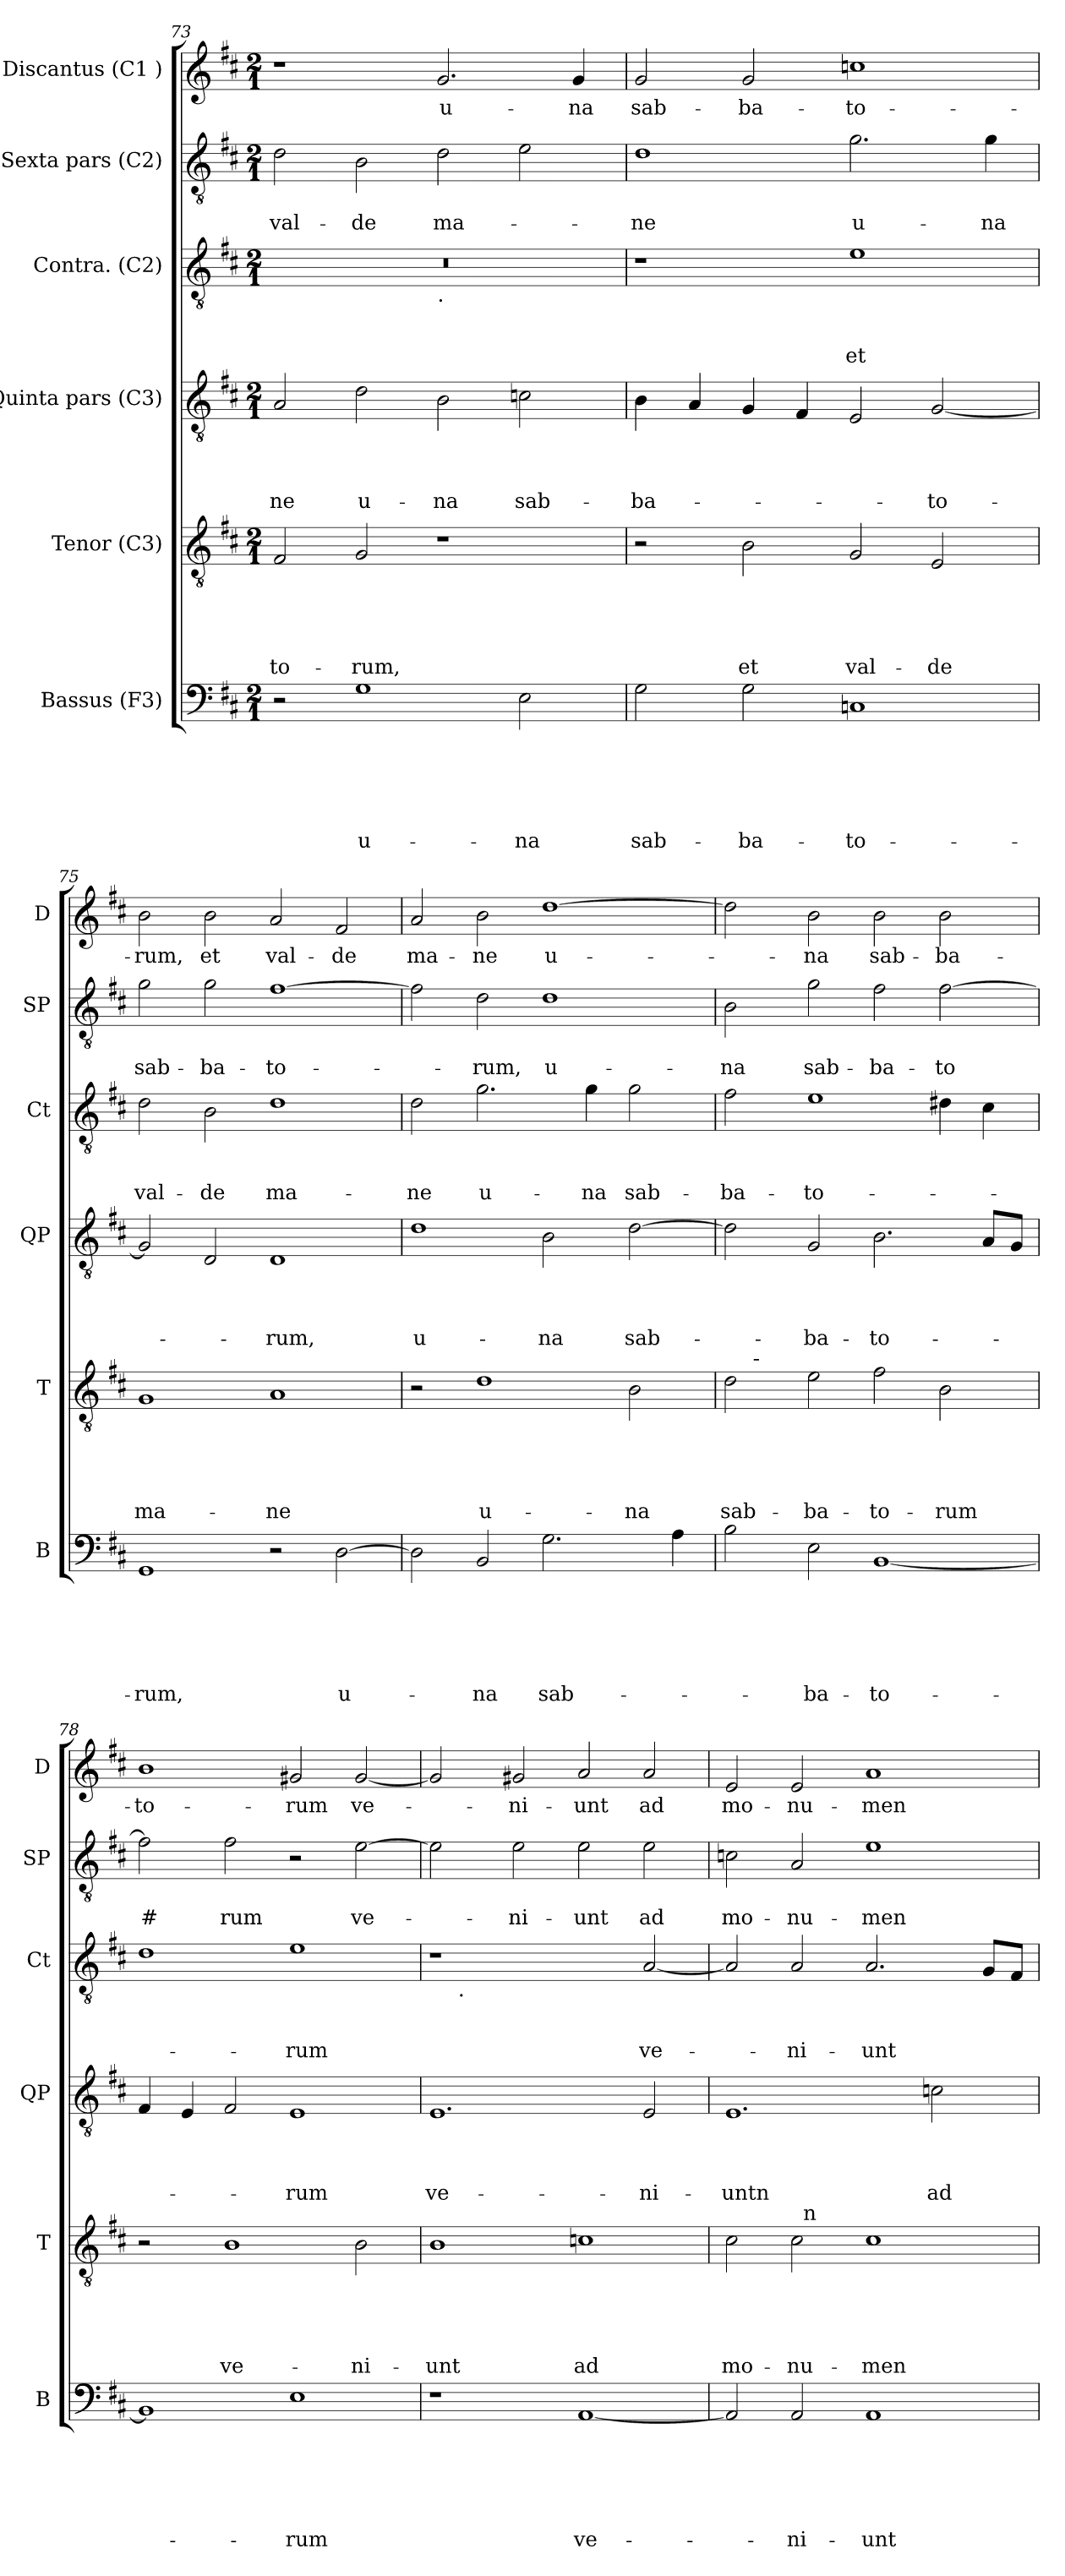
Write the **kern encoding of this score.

**kern	**text	**text	**text	**text	**text	**text	**kern	**text	**text	**text	**text	**text	**kern	**text	**text	**text	**text	**kern	**text	**text	**text	**kern	**text	**text	**kern	**text
*part6	*part6	*part6	*part6	*part6	*part6	*part6	*part5	*part5	*part5	*part5	*part5	*part5	*part4	*part4	*part4	*part4	*part4	*part3	*part3	*part3	*part3	*part2	*part2	*part2	*part1	*part1
*staff6	*staff6	*staff6	*staff6	*staff6	*staff6	*staff6	*staff5	*staff5	*staff5	*staff5	*staff5	*staff5	*staff4	*staff4	*staff4	*staff4	*staff4	*staff3	*staff3	*staff3	*staff3	*staff2	*staff2	*staff2	*staff1	*staff1
*I"Bassus (F3)	*	*	*	*	*	*	*I"Tenor (C3)	*	*	*	*	*	*I"Quinta pars (C3)	*	*	*	*	*I"Contra. (C2)	*	*	*	*I"Sexta pars (C2)	*	*	*I"Discantus (C1 )	*
*I'B	*	*	*	*	*	*	*I'T	*	*	*	*	*	*I'QP	*	*	*	*	*I'Ct	*	*	*	*I'SP	*	*	*I'D	*
*clefF4	*	*	*	*	*	*	*clefGv2	*	*	*	*	*	*clefGv2	*	*	*	*	*clefGv2	*	*	*	*clefGv2	*	*	*clefG2	*
*k[f#c#]	*	*	*	*	*	*	*k[f#c#]	*	*	*	*	*	*k[f#c#]	*	*	*	*	*k[f#c#]	*	*	*	*k[f#c#]	*	*	*k[f#c#]	*
*D:	*	*	*	*	*	*	*D:	*	*	*	*	*	*D:	*	*	*	*	*D:	*	*	*	*D:	*	*	*D:	*
*M2/1	*	*	*	*	*	*	*M2/1	*	*	*	*	*	*M2/1	*	*	*	*	*M2/1	*	*	*	*M2/1	*	*	*M2/1	*
=73	=73	=73	=73	=73	=73	=73	=73	=73	=73	=73	=73	=73	=73	=73	=73	=73	=73	=73	=73	=73	=73	=73	=73	=73	=73	=73
!	!	!	!	!	!	!	!	!	!	!	!	!LO:LY:b	!	!	!	!	!LO:LY:b	!	!	!	!	!	!	!LO:LY:b	!	!
*	*	*	*	*	*	*	*	*	*	*	*	*	*	*	*	*	*	*^	*	*	*	*	*	*	*	*
2r	.	.	.	.	.	.	2F#/	.	.	.	.	-to-	2A/	.	.	.	-ne	0r	1ryy	.	.	.	2d\	.	val-	1r	.
!	!	!	!	!	!	!LO:LY:b	!	!	!	!	!	!LO:LY:b	!	!	!	!	!LO:LY:b	!	!	!	!	!	!	!	!LO:LY:b	!	!
1G	.	.	.	.	.	u-	2G/	.	.	.	.	-rum,	2d\	.	.	.	u-	.	.	.	.	.	2B\	.	-de	.	.
!	!	!	!	!	!	!	!	!	!	!	!	!	!	!	!	!	!	!	!LO:TX:b:t=.	!	!	!	!	!	!	!	!
!	!	!	!	!	!	!	!	!	!	!	!	!	!	!	!	!	!LO:LY:b	!	!	!	!	!	!	!	!LO:LY:b	!	!LO:LY:b
.	.	.	.	.	.	.	1r	.	.	.	.	.	2B\	.	.	.	-na	.	1ryy	.	.	.	2d\	.	ma-	2.g/	u-
!	!	!	!	!	!	!LO:LY:b	!	!	!	!	!	!	!	!	!	!	!LO:LY:b	!	!	!	!	!	!	!	!	!	!
2E\	.	.	.	.	.	-na	.	.	.	.	.	.	2cn\	.	.	.	sab-	.	.	.	.	.	2e\	.	.	.	.
!	!	!	!	!	!	!	!	!	!	!	!	!	!	!	!	!	!	!	!	!	!	!	!	!	!	!	!LO:LY:b
.	.	.	.	.	.	.	.	.	.	.	.	.	.	.	.	.	.	.	.	.	.	.	.	.	.	4g/	-na
=74	=74	=74	=74	=74	=74	=74	=74	=74	=74	=74	=74	=74	=74	=74	=74	=74	=74	=74	=74	=74	=74	=74	=74	=74	=74	=74	=74
!	!	!	!	!	!	!LO:LY:b	!	!	!	!	!	!	!	!	!	!	!LO:LY:b	!	!	!	!	!	!	!	!LO:LY:b	!	!LO:LY:b
*	*	*	*	*	*	*	*	*	*	*	*	*	*	*	*	*	*	*v	*v	*	*	*	*	*	*	*	*
2G\	.	.	.	.	.	sab-	2r	.	.	.	.	.	4B\	.	.	.	-ba-	1r	.	.	.	1d	.	-ne	2g/	sab-
.	.	.	.	.	.	.	.	.	.	.	.	.	4A/	.	.	.	.	.	.	.	.	.	.	.	.	.
!	!	!	!	!	!	!LO:LY:b	!	!	!	!	!	!LO:LY:b	!	!	!	!	!	!	!	!	!	!	!	!	!	!LO:LY:b
2G\	.	.	.	.	.	-ba-	2B\	.	.	.	.	et	4G/	.	.	.	.	.	.	.	.	.	.	.	2g/	-ba-
.	.	.	.	.	.	.	.	.	.	.	.	.	4F#/	.	.	.	.	.	.	.	.	.	.	.	.	.
!	!	!	!	!	!	!LO:LY:b	!	!	!	!	!	!LO:LY:b	!	!	!	!	!	!	!	!	!LO:LY:b	!	!	!LO:LY:b	!	!LO:LY:b
1Cn	.	.	.	.	.	-to-	2G/	.	.	.	.	val-	2E/	.	.	.	.	1e	.	.	et	2.g\	.	u-	1ccn	-to-
!	!	!	!	!	!	!	!	!	!	!	!	!LO:LY:b	!	!	!	!	!LO:LY:b	!	!	!	!	!	!	!	!	!
.	.	.	.	.	.	.	2E/	.	.	.	.	-de	[<2G/	.	.	.	-to-	.	.	.	.	.	.	.	.	.
!	!	!	!	!	!	!	!	!	!	!	!	!	!	!	!	!	!	!	!	!	!	!	!	!LO:LY:b	!	!
.	.	.	.	.	.	.	.	.	.	.	.	.	.	.	.	.	.	.	.	.	.	4g\	.	-na	.	.
=75	=75	=75	=75	=75	=75	=75	=75	=75	=75	=75	=75	=75	=75	=75	=75	=75	=75	=75	=75	=75	=75	=75	=75	=75	=75	=75
!	!	!	!	!	!	!LO:LY:b	!	!	!	!	!	!LO:LY:b	!	!	!	!	!	!	!	!	!LO:LY:b	!	!	!LO:LY:b	!	!LO:LY:b
1GG	.	.	.	.	.	-rum,	1G	.	.	.	.	ma-	2G/]	.	.	.	.	2d\	.	.	val-	2g\	.	sab-	2b\	-rum,
!	!	!	!	!	!	!	!	!	!	!	!	!	!	!	!	!	!	!	!	!	!LO:LY:b	!	!	!LO:LY:b	!	!LO:LY:b
.	.	.	.	.	.	.	.	.	.	.	.	.	2D/	.	.	.	.	2B\	.	.	-de	2g\	.	-ba-	2b\	et
!	!	!	!	!	!	!	!	!	!	!	!	!LO:LY:b	!	!	!	!	!LO:LY:b	!	!	!	!LO:LY:b	!	!	!LO:LY:b	!	!LO:LY:b
2r	.	.	.	.	.	.	1A	.	.	.	.	-ne	1D	.	.	.	-rum,	1d	.	.	ma-	[>1f#	.	-to-	2a/	val-
!	!	!	!	!	!	!LO:LY:b	!	!	!	!	!	!	!	!	!	!	!	!	!	!	!	!	!	!	!	!LO:LY:b
[>2D\	.	.	.	.	.	u-	.	.	.	.	.	.	.	.	.	.	.	.	.	.	.	.	.	.	2f#/	-de
=76	=76	=76	=76	=76	=76	=76	=76	=76	=76	=76	=76	=76	=76	=76	=76	=76	=76	=76	=76	=76	=76	=76	=76	=76	=76	=76
!	!	!	!	!	!	!	!	!	!	!	!	!	!	!	!	!	!LO:LY:b	!	!	!	!LO:LY:b	!	!	!	!	!LO:LY:b
2D\]	.	.	.	.	.	.	2r	.	.	.	.	.	1d	.	.	.	u-	2d\	.	.	-ne	2f#\]	.	.	2a/	ma-
!	!	!	!	!	!	!LO:LY:b	!	!	!	!	!	!LO:LY:b	!	!	!	!	!	!	!	!	!LO:LY:b	!	!	!LO:LY:b	!	!LO:LY:b
2BB/	.	.	.	.	.	-na	1d	.	.	.	.	u-	.	.	.	.	.	2.g\	.	.	u-	2d\	.	-rum,	2b\	-ne
!	!	!	!	!	!	!LO:LY:b	!	!	!	!	!	!	!	!	!	!	!LO:LY:b	!	!	!	!	!	!	!LO:LY:b	!	!LO:LY:b:rj
2.G\	.	.	.	.	.	sab-	.	.	.	.	.	.	2B\	.	.	.	-na	.	.	.	.	1d	.	u-	[<1dd	u-
!	!	!	!	!	!	!	!	!	!	!	!	!	!	!	!	!	!	!	!	!	!LO:LY:b	!	!	!	!	!
.	.	.	.	.	.	.	.	.	.	.	.	.	.	.	.	.	.	4g\	.	.	-na	.	.	.	.	.
!	!	!	!	!	!	!	!	!	!	!	!	!LO:LY:b	!	!	!	!	!LO:LY:b	!	!	!	!LO:LY:b	!	!	!	!	!
.	.	.	.	.	.	.	2B\	.	.	.	.	-na	[<2d\	.	.	.	sab-	2g\	.	.	sab-	.	.	.	.	.
4A\	.	.	.	.	.	.	.	.	.	.	.	.	.	.	.	.	.	.	.	.	.	.	.	.	.	.
!!LO:LB:g=z
=77	=77	=77	=77	=77	=77	=77	=77	=77	=77	=77	=77	=77	=77	=77	=77	=77	=77	=77	=77	=77	=77	=77	=77	=77	=77	=77
!	!	!	!	!	!	!	!	!	!	!	!	!LO:LY:b	!	!	!	!	!	!	!	!	!LO:LY:b	!	!	!LO:LY:b	!	!
*	*	*	*	*	*	*	*^	*	*	*	*	*	*	*	*	*	*	*	*	*	*	*	*	*	*	*
2B\	.	.	.	.	.	.	2d\	8ryy	.	.	.	.	sab-	2d\]	.	.	.	.	2f#\	.	.	-ba-	2B\	.	-na	2dd\]	.
!	!	!	!	!	!	!	!	!LO:TX:a:t=-	!	!	!	!	!	!	!	!	!	!	!	!	!	!	!	!	!	!	!
.	.	.	.	.	.	.	.	1...ryy	.	.	.	.	.	.	.	.	.	.	.	.	.	.	.	.	.	.	.
!	!	!	!	!	!	!LO:LY:b	!	!	!	!	!	!	!LO:LY:b	!	!	!	!	!LO:LY:b	!	!	!	!LO:LY:b	!	!	!LO:LY:b	!	!LO:LY:b
2E\	.	.	.	.	.	-ba-	2e\	.	.	.	.	.	-ba-	2G/	.	.	.	-ba-	1e	.	.	-to-	2g\	.	sab-	2b\	-na
!	!	!	!	!	!	!LO:LY:b	!	!	!	!	!	!	!LO:LY:b	!	!	!	!	!LO:LY:b	!	!	!	!	!	!	!LO:LY:b	!	!LO:LY:b
[<1BB	.	.	.	.	.	-to-	2f#\	.	.	.	.	.	-to-	2.B\	.	.	.	-to-	.	.	.	.	2f#\	.	-ba-	2b\	sab-
!	!	!	!	!	!	!	!	!	!	!	!	!	!LO:LY:b	!	!	!	!	!	!	!	!	!	!	!	!LO:LY:b	!	!LO:LY:b
.	.	.	.	.	.	.	2B\	.	.	.	.	.	-rum	.	.	.	.	.	4d#X\	.	.	.	[>2f#\	.	-to	2b\	-ba-
.	.	.	.	.	.	.	.	.	.	.	.	.	.	8A/L	.	.	.	.	4c#\	.	.	.	.	.	.	.	.
.	.	.	.	.	.	.	.	.	.	.	.	.	.	8G/J	.	.	.	.	.	.	.	.	.	.	.	.	.
=78	=78	=78	=78	=78	=78	=78	=78	=78	=78	=78	=78	=78	=78	=78	=78	=78	=78	=78	=78	=78	=78	=78	=78	=78	=78	=78	=78
!	!	!	!	!	!	!	!	!	!	!	!	!	!	!	!	!	!	!	!	!	!	!	!	!	!LO:LY:b:rj	!	!LO:LY:b
*	*	*	*	*	*	*	*v	*v	*	*	*	*	*	*	*	*	*	*	*	*	*	*	*	*	*	*	*
1BB]	.	.	.	.	.	.	2r	.	.	.	.	.	4F#/	.	.	.	.	1d	.	.	.	2f#\]	.	#	1b	-to-
.	.	.	.	.	.	.	.	.	.	.	.	.	4E/	.	.	.	.	.	.	.	.	.	.	.	.	.
!	!	!	!	!	!	!	!	!	!	!	!	!LO:LY:b	!	!	!	!	!	!	!	!	!	!	!	!LO:LY:b	!	!
.	.	.	.	.	.	.	1B	.	.	.	.	ve-	2F#/	.	.	.	.	.	.	.	.	2f#\	.	rum	.	.
!	!	!	!	!	!	!LO:LY:b	!	!	!	!	!	!	!	!	!	!	!LO:LY:b	!	!	!	!LO:LY:b	!	!	!	!	!LO:LY:b
1E	.	.	.	.	.	-rum	.	.	.	.	.	.	1E	.	.	.	-rum	1e	.	.	-rum	2r	.	.	2g#X/	-rum
!	!	!	!	!	!	!	!	!	!	!	!	!LO:LY:b	!	!	!	!	!	!	!	!	!	!	!	!LO:LY:b	!	!LO:LY:b
.	.	.	.	.	.	.	2B\	.	.	.	.	-ni-	.	.	.	.	.	.	.	.	.	[>2e\	.	ve-	[<2g#/	ve-
=79	=79	=79	=79	=79	=79	=79	=79	=79	=79	=79	=79	=79	=79	=79	=79	=79	=79	=79	=79	=79	=79	=79	=79	=79	=79	=79
!	!	!	!	!	!	!	!	!	!	!	!	!LO:LY:b	!	!	!	!	!LO:LY:b	!	!	!	!	!	!	!	!	!
*	*	*	*	*	*	*	*	*	*	*	*	*	*	*	*	*	*	*^	*	*	*	*	*	*	*	*
1r	.	.	.	.	.	.	1B	.	.	.	.	-unt	1.E	.	.	.	ve-	1r	8ryy	.	.	.	2e\]	.	.	2g#/]	.
!	!	!	!	!	!	!	!	!	!	!	!	!	!	!	!	!	!	!	!LO:TX:b:t=.	!	!	!	!	!	!	!	!
.	.	.	.	.	.	.	.	.	.	.	.	.	.	.	.	.	.	.	1...ryy	.	.	.	.	.	.	.	.
!	!	!	!	!	!	!	!	!	!	!	!	!	!	!	!	!	!	!	!	!	!	!	!	!	!LO:LY:b	!	!LO:LY:b
.	.	.	.	.	.	.	.	.	.	.	.	.	.	.	.	.	.	.	.	.	.	.	2e\	.	-ni-	2g#X/	-ni-
!	!	!	!	!	!	!LO:LY:b	!	!	!	!	!	!LO:LY:b	!	!	!	!	!	!	!	!	!	!	!	!	!LO:LY:b	!	!LO:LY:b
[<1AA	.	.	.	.	.	ve-	1cn	.	.	.	.	ad	.	.	.	.	.	2ryy	.	.	.	.	2e\	.	-unt	2a/	-unt
!	!	!	!	!	!	!	!	!	!	!	!	!	!	!	!	!	!LO:LY:b	!	!	!	!	!LO:LY:b	!	!	!LO:LY:b	!	!LO:LY:b
.	.	.	.	.	.	.	.	.	.	.	.	.	2E/	.	.	.	-ni-	[<2A/	.	.	.	ve-	2e\	.	ad	2a/	ad
=80	=80	=80	=80	=80	=80	=80	=80	=80	=80	=80	=80	=80	=80	=80	=80	=80	=80	=80	=80	=80	=80	=80	=80	=80	=80	=80	=80
!	!	!	!	!	!	!	!	!	!	!	!	!LO:LY:b	!	!	!	!	!LO:LY:b:rj	!	!	!	!	!	!	!	!LO:LY:b	!	!LO:LY:b
*	*	*	*	*	*	*	*^	*	*	*	*	*	*	*	*	*	*	*v	*v	*	*	*	*	*	*	*	*
2AA/]	.	.	.	.	.	.	2c#\	2ryy	.	.	.	.	mo-	1.E	.	.	.	-untn	2A/]	.	.	.	2cn\	.	mo-	2e/	mo-
!	!	!	!	!	!	!LO:LY:b	!	!	!	!	!	!	!LO:LY:b	!	!	!	!	!	!	!	!	!LO:LY:b	!	!	!LO:LY:b	!	!LO:LY:b
2AA/	.	.	.	.	.	-ni-	2c#\	32ryy	.	.	.	.	-nu-	.	.	.	.	.	2A/	.	.	-ni-	2A/	.	-nu-	2e/	-nu-
!	!	!	!	!	!	!	!	!LO:TX:a:t=n	!	!	!	!	!	!	!	!	!	!	!	!	!	!	!	!	!	!	!
.	.	.	.	.	.	.	.	1ryy	.	.	.	.	.	.	.	.	.	.	.	.	.	.	.	.	.	.	.
!	!	!	!	!	!	!LO:LY:b	!	!	!	!	!	!	!LO:LY:b	!	!	!	!	!	!	!	!	!LO:LY:b	!	!	!LO:LY:b	!	!LO:LY:b
1AA	.	.	.	.	.	-unt	1c#	.	.	.	.	.	-men-	.	.	.	.	.	2.A/	.	.	-unt	1e	.	-men-	1a	-men-
!	!	!	!	!	!	!	!	!	!	!	!	!	!	!	!	!	!	!LO:LY:b	!	!	!	!	!	!	!	!	!
.	.	.	.	.	.	.	.	.	.	.	.	.	.	2cn\	.	.	.	ad	.	.	.	.	.	.	.	.	.
.	.	.	.	.	.	.	.	4...ryy	.	.	.	.	.	.	.	.	.	.	.	.	.	.	.	.	.	.	.
.	.	.	.	.	.	.	.	.	.	.	.	.	.	.	.	.	.	.	8G/L	.	.	.	.	.	.	.	.
.	.	.	.	.	.	.	.	.	.	.	.	.	.	.	.	.	.	.	8F#/J	.	.	.	.	.	.	.	.
*	*	*	*	*	*	*	*v	*v	*	*	*	*	*	*	*	*	*	*	*	*	*	*	*	*	*	*	*
=	=	=	=	=	=	=	=	=	=	=	=	=	=	=	=	=	=	=	=	=	=	=	=	=	=	=
*-	*-	*-	*-	*-	*-	*-	*-	*-	*-	*-	*-	*-	*-	*-	*-	*-	*-	*-	*-	*-	*-	*-	*-	*-	*-	*-
